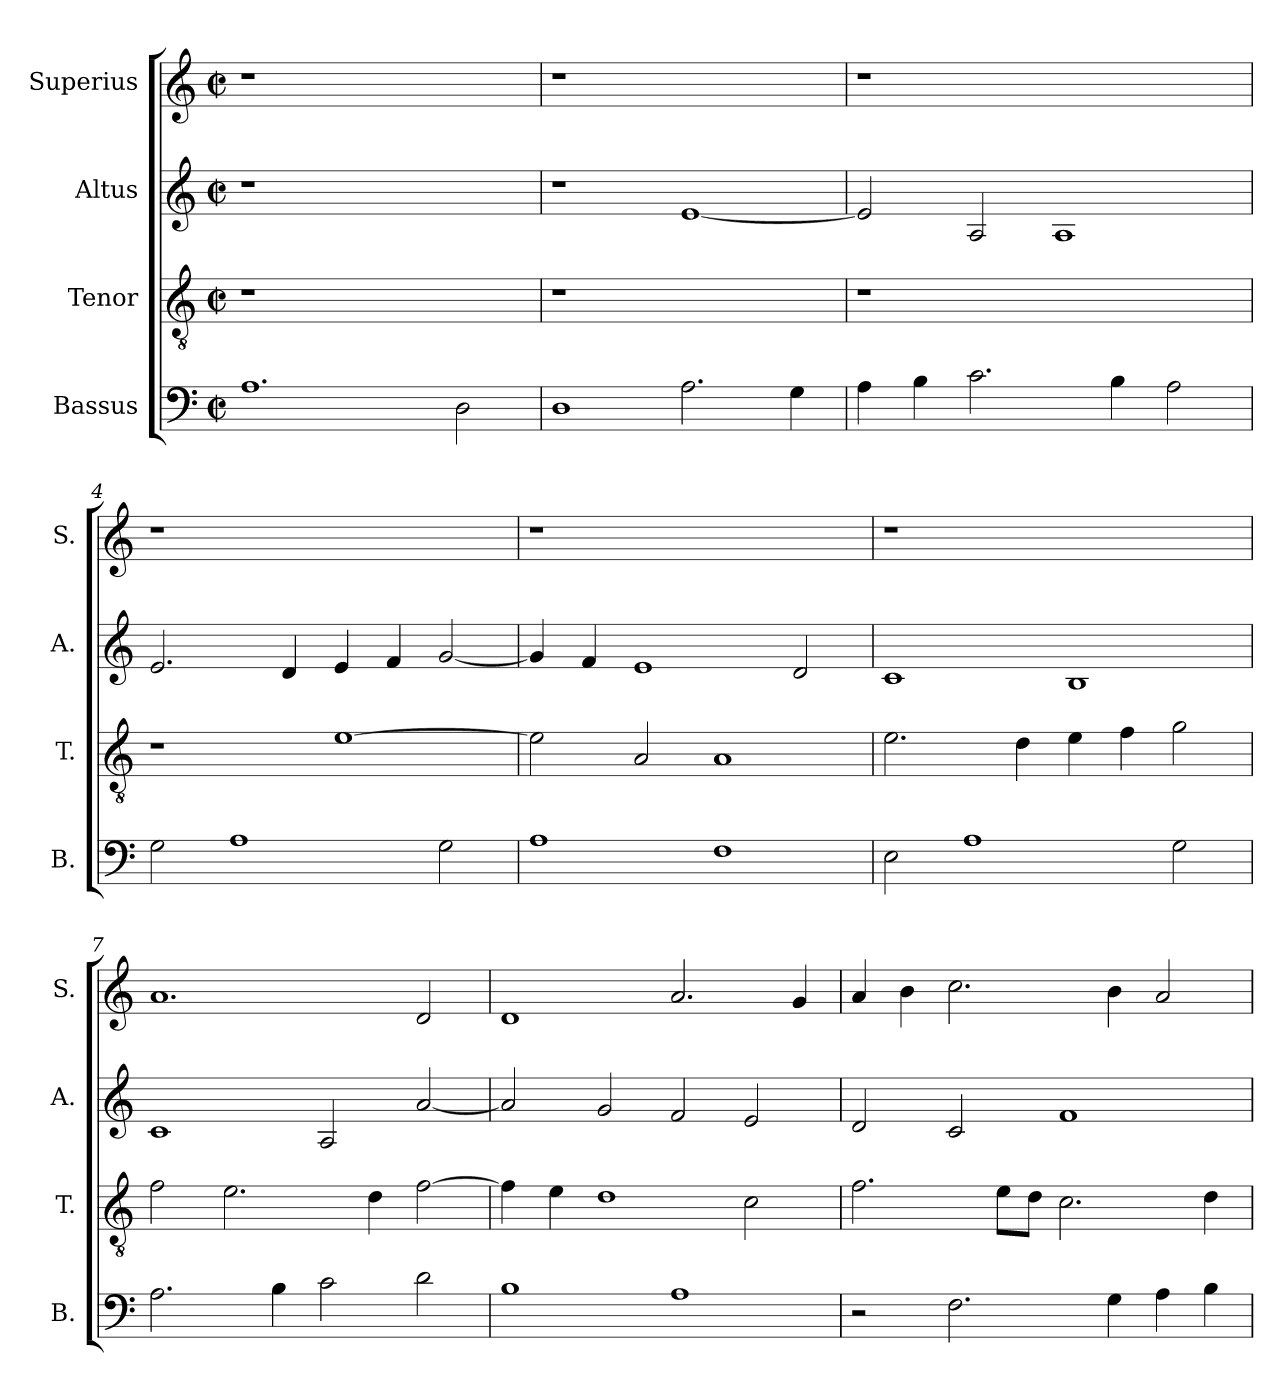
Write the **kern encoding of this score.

**kern	**kern	**kern	**kern
*part4	*part3	*part2	*part1
*staff4	*staff3	*staff2	*staff1
*I"Bassus	*I"Tenor	*I"Altus	*I"Superius
*I'B.	*I'T.	*I'A.	*I'S.
!!LO:PB:g=z
*clefF4	*clefGv2	*clefG2	*clefG2
*	*ITrd7c12	*	*
*k[]	*k[]	*k[]	*k[]
*C:	*C:	*C:	*C:
*M2/2	*M2/2	*M2/2	*M2/2
*met(c|)	*met(c|)	*met(c|)	*met(c|)
=1	=1	=1	=1
!	!LO:N:vis=1	!LO:N:vis=1	!LO:N:vis=1
1.Ai	1r	1r	1r
.	1ryy	1ryy	1ryy
2Di\	.	.	.
=2	=2	=2	=2
!	!LO:N:vis=1	!	!LO:N:vis=1
1Di	1r	1r	1r
2.Ai\	1ryy	[<1ei	1ryy
4Gi\	.	.	.
=3	=3	=3	=3
!	!LO:N:vis=1	!	!LO:N:vis=1
4Ai\	1r	2ei/]	1r
4Bi\	.	.	.
2.ci\	.	2Ai/	.
.	1ryy	1Ai	1ryy
4Bi\	.	.	.
2Ai\	.	.	.
=4	=4	=4	=4
!	!	!	!LO:N:vis=1
2Gi\	1r	2.ei/	1r
1Ai	.	.	.
.	.	4di/	.
.	[>1Ei	4ei/	1ryy
.	.	4fi/	.
2Gi\	.	[<2gi/	.
=5	=5	=5	=5
!	!	!	!LO:N:vis=1
1Ai	2Ei\]	4gi/]	1r
.	.	4fi/	.
.	2AAi/	1ei	.
1Fi	1AAi	.	1ryy
.	.	2di/	.
!!LO:LB:g=z
=6	=6	=6	=6
!	!	!	!LO:N:vis=1
2Ei\	2.Ei\	1ci	1r
1Ai	.	.	.
.	4Di\	.	.
.	4Ei\	1Bi	1ryy
.	4Fi\	.	.
2Gi\	2Gi\	.	.
=7	=7	=7	=7
2.Ai\	2Fi\	1ci	1.ai
.	2.Ei\	.	.
4Bi\	.	.	.
2ci\	.	2Ai/	.
.	4Di\	.	.
2di\	[>2Fi\	[<2ai/	2di/
=8	=8	=8	=8
1Bi	4Fi\]	2ai/]	1di
.	4Ei\	.	.
.	1Di	2gi/	.
1Ai	.	2fi/	2.ai/
.	2Ci\	2ei/	.
.	.	.	4gi/
=9	=9	=9	=9
2r	2.Fi\	2di/	4ai/
.	.	.	4bi\
2.Fi\	.	2ci/	2.cci\
.	8Ei\L	.	.
.	8Di\J	.	.
.	2.Ci\	1fi	.
4Gi\	.	.	4bi\
4Ai\	.	.	2ai/
4Bi\	4Di\	.	.
=	=	=	=
*-	*-	*-	*-
